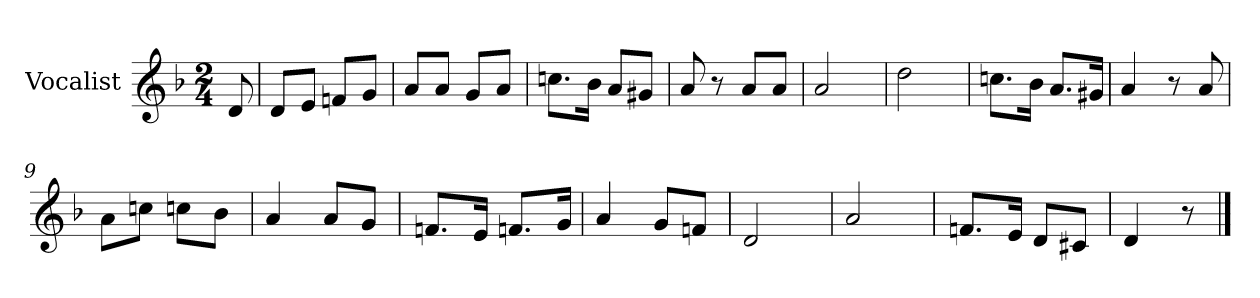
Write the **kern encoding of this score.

**kern
*part1
*staff1
*I"Vocalist
*k[b-]
*d:
*M2/4
=
8d
=1
8dL
8eJ
8fnL
8gJ
=2
8aL
8aJ
8gL
8aJ
=3
8.ccnL
16b-Jk
8aL
8g#XJ
=4
8a
8r
8aL
8aJ
=5
2a
=6
2dd
=7
8.ccnL
16b-Jk
8.aL
16g#XJk
=8
4a
8r
8a
=9
8aL
8ccnJ
8ccnL
8b-J
=10
4a
8aL
8gJ
=11
8.fnL
16eJk
8.fnL
16gJk
=12
4a
8gL
8fnJ
=13
2d
=14
2a
=15
8.fnL
16eJk
8dL
8c#XJ
=16
4d
8r
==
*-
